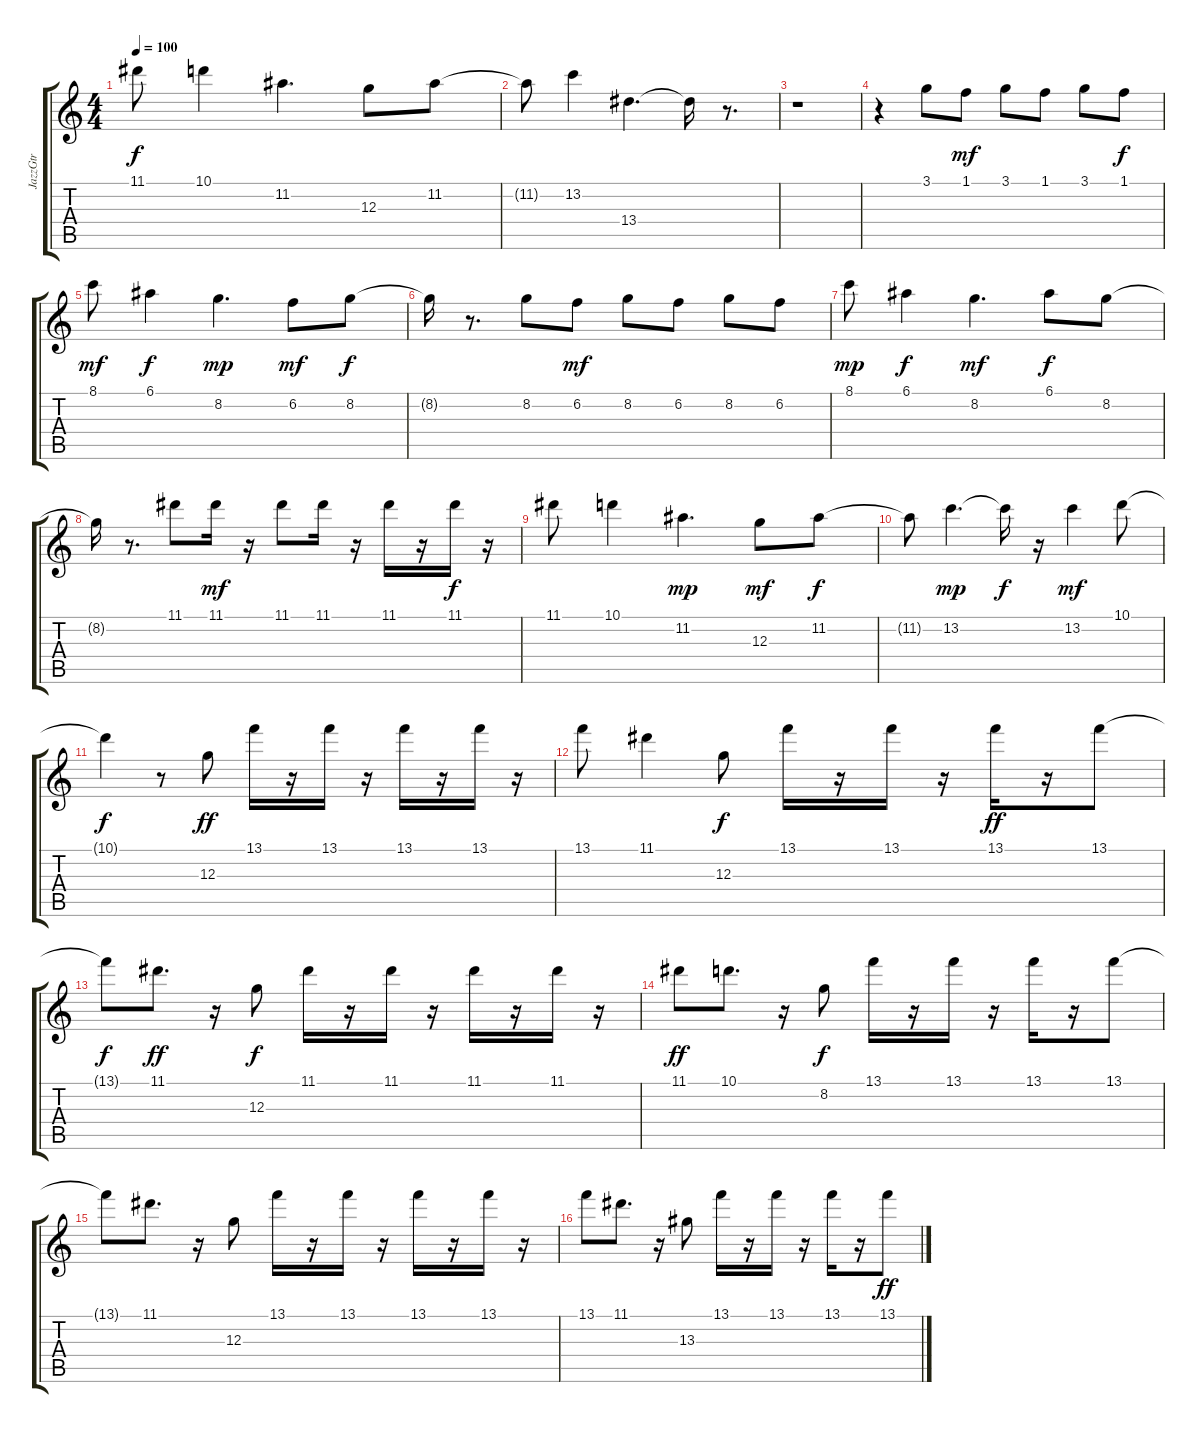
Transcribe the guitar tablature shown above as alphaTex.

\track ("JazzGtr" "JazzGtr") {instrument electricguitarjazz}
\staff {score tabs}
\tuning (E4 B3 G3 D3 A2 E2) {hide}
\ts (4 4)
\tempo 100
\clef g2
\ks c
11.1.8{dy f} 10.1.4 11.2.4{d} 12.3.8 11.2.8 |
11.2{t}.8 13.2.4 13.4.4{d} 13.4{t}.16 r.8{d} |
r.1 |
r.4 3.1.8 1.1.8{dy mf} 3.1.8 1.1.8 3.1.8 1.1.8{dy f} |
8.1.8{dy mf} 6.1.4{dy f} 8.2.4{d dy mp} 6.2.8{dy mf} 8.2.8{dy f} |
8.2{t}.16 r.8{d} 8.2.8 6.2.8{dy mf} 8.2.8 6.2.8 8.2.8 6.2.8 |
8.1.8{dy mp} 6.1.4{dy f} 8.2.4{d dy mf} 6.1.8{dy f} 8.2.8 |
8.2{t}.16 r.8{d} 11.1.8 11.1.16{dy mf} r.16 11.1.8 11.1.16 r.16 11.1.16 r.16 11.1.16{dy f} r.16 |
11.1.8 10.1.4 11.2.4{d dy mp} 12.3.8{dy mf} 11.2.8{dy f} |
11.2{t}.8 13.2.4{d dy mp} 13.2{t}.16{dy f} r.16 13.2.4{dy mf} 10.1.8 |
10.1{t}.4{dy f} r.8 12.3.8{dy ff} 13.1.16 r.16 13.1.16 r.16 13.1.16 r.16 13.1.16 r.16 |
13.1.8 11.1.4 12.3.8{dy f} 13.1.16 r.16 13.1.16 r.16 13.1.16{dy ff} r.16 13.1.8 |
13.1{t}.8{dy f} 11.1.8{d dy ff} r.16 12.3.8{dy f} 11.1.16 r.16 11.1.16 r.16 11.1.16 r.16 11.1.16 r.16 |
11.1.8{dy ff} 10.1.8{d} r.16 8.2.8{dy f} 13.1.16 r.16 13.1.16 r.16 13.1.16 r.16 13.1.8 |
13.1{t}.8 11.1.8{d} r.16 12.3.8 13.1.16 r.16 13.1.16 r.16 13.1.16 r.16 13.1.16 r.16 |
13.1.8 11.1.8{d} r.16 13.3.8 13.1.16 r.16 13.1.16 r.16 13.1.16 r.16 13.1.8{dy ff}
